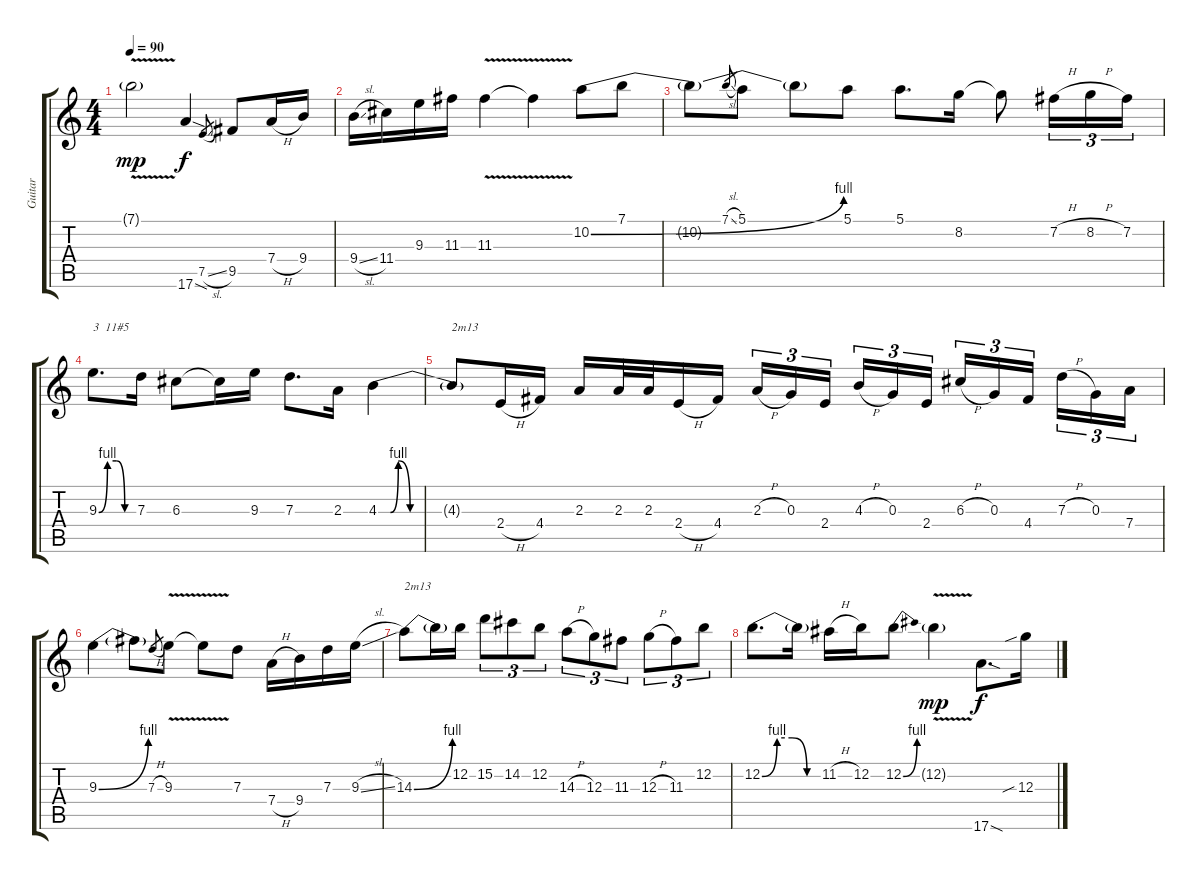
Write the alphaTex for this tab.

\track ("Guitar" "Guitar") {instrument overdrivenguitar}
\staff {score tabs}
\tuning (E4 B3 G3 D3 A2 E2) {hide}
\ts (4 4)
\tempo 90
\clef g2
\ks c
7.1{v g}.2{dy mp} 17.6{sod}.4{dy f instrument overdrivenguitar} 7.5{sl}.8{gr} 9.5.8 7.4{h}.16 9.4.16 |
9.4{sl}.16{txt ""} 11.4.16 9.3.16 11.3.16 11.3{v}.4 11.3{t}.4 10.2{be (bend 0 0 60 4)}.8 7.1.8 |
10.2{t}.8{txt ""} 7.1{sl}.8{gr} 5.1.8 10.2{t}.8 5.1.8 5.1.8{d} 8.2.16 8.2{t}.8 7.2{h}.16{tu (3 2)} 8.2{h}.16{tu (3 2)} 7.2.16{tu (3 2)} |
9.3{be (custom 0 0 15 4 30 4 45 0 60 0)}.8{d txt "3  11#5"} 7.3.16 6.3.8 6.3{t}.16 9.3.16 7.3.8{d} 2.3.16 4.3{be (custom 0 0 6 0 10 4 16 0 30 0 60 0)}.4 |
4.3{t}.8{txt "2m13"} 2.4{h}.16 4.4.16 2.3.16 2.3.32 2.3.32 2.4{h}.16 4.4.16 2.3{h}.16{tu (3 2)} 0.3.16{tu (3 2)} 2.4.16{tu (3 2) beam splitsecondary} 4.3{h}.16{tu (3 2)} 0.3.16{tu (3 2)} 2.4.16{tu (3 2)} 6.3{h}.16{tu (3 2)} 0.3.16{tu (3 2)} 4.4.16{tu (3 2) beam splitsecondary} 7.3{h}.16{tu (3 2)} 0.3.16{tu (3 2)} 7.4.16{tu (3 2)} |
9.3{be (bend 0 0 60 4)}.4{txt ""} 9.3{t}.8 7.3{h}.8{gr} 9.3{v}.8 9.3{t}.8 7.3.8 7.4{h}.16 9.4.16 7.3.16 9.3{sl}.16 |
14.3{be (bend 0 0 60 4)}.8{txt "2m13"} 14.3{t}.16 12.2.16 15.2.8{tu (3 2)} 14.2.8{tu (3 2)} 12.2.8{tu (3 2)} 14.3{h}.8{tu (3 2)} 12.3.8{tu (3 2)} 11.3.8{tu (3 2)} 12.3{h}.8{tu (3 2)} 11.3.8{tu (3 2)} 12.2.8{tu (3 2)} |
12.2{be (custom 0 0 15 4 30 4 45 0 60 0)}.8{d txt ""} 12.2{t}.16 11.2{h}.16 12.2.16 12.2{be (bend 0 0 60 4)}.8 12.2{v g}.4{dy mp} 17.6{sod}.8{d dy f} 12.3{sib}.16
